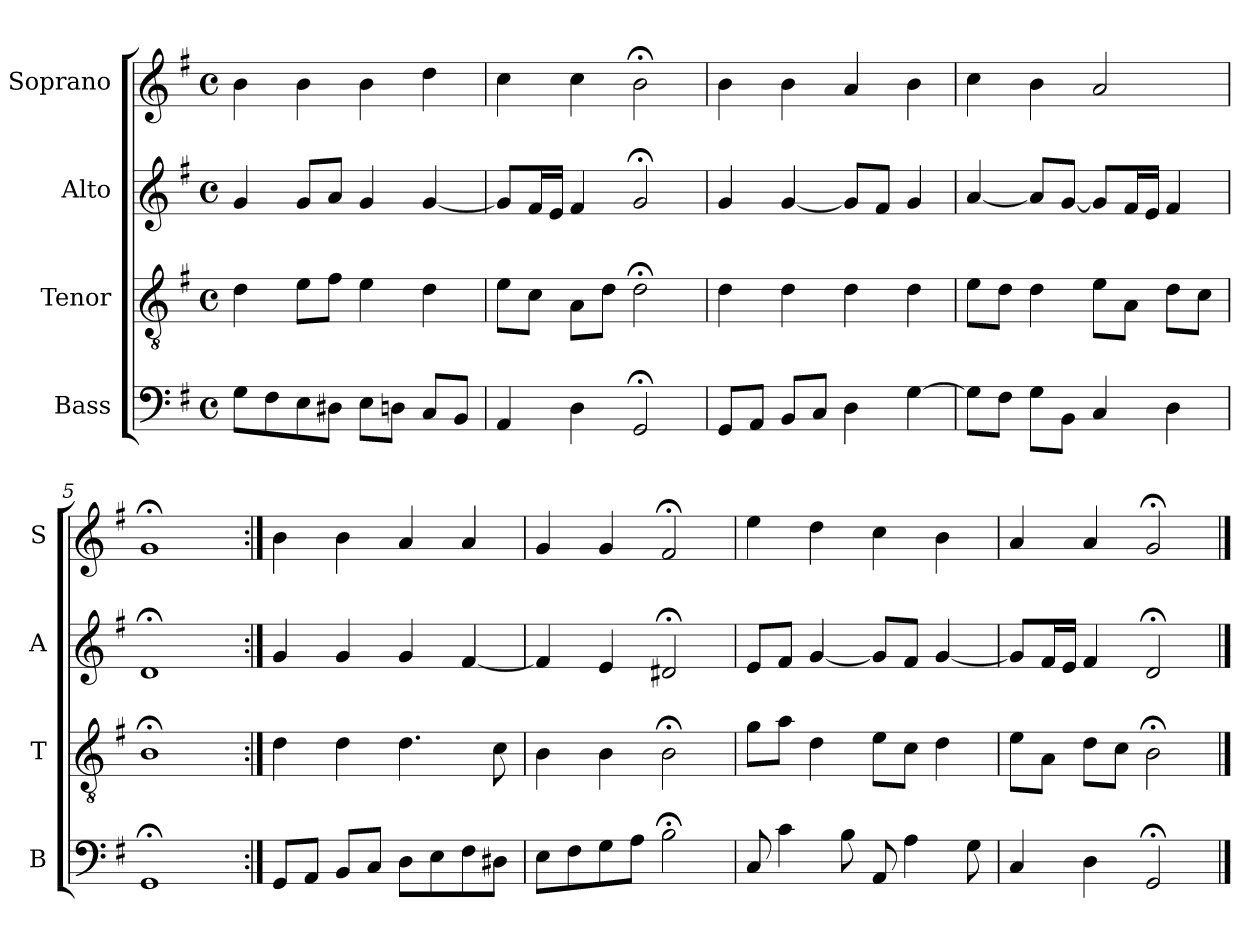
**kern	**kern	**kern	**kern
*part4	*part3	*part2	*part1
*staff4	*staff3	*staff2	*staff1
*I"Bass	*I"Tenor	*I"Alto	*I"Soprano
*I'B	*I'T	*I'A	*I'S
*clefF4	*clefGv2	*clefG2	*clefG2
*k[f#]	*k[f#]	*k[f#]	*k[f#]
*G:	*G:	*G:	*G:
*M4/4	*M4/4	*M4/4	*M4/4
*met(c)	*met(c)	*met(c)	*met(c)
*MM100	*MM100	*MM100	*MM100
=1	=1	=1	=1
8GL	4d	4g	4b
8F#	.	.	.
8E	8eL	8gL	4b
8D#XJ	8f#J	8aJ	.
8EL	4e	4g	4b
8DnJ	.	.	.
8CL	4d	[4g	4dd
8BBJ	.	.	.
=2	=2	=2	=2
4AA	8eL	8gL]	4cc
.	8cJ	16f#L	.
.	.	16eJJ	.
4D	8AL	4f#	4cc
.	8dJ	.	.
2GG;<	2d;<	2g;<	2b;<
=3	=3	=3	=3
8GGL	4d	4g	4b
8AAJ	.	.	.
8BBL	4d	[4g	4b
8CJ	.	.	.
4D	4d	8gL]	4a
.	.	8f#J	.
[4G	4d	4g	4b
=4	=4	=4	=4
8GL]	8eL	[4a	4cc
8F#J	8dJ	.	.
8GL	4d	8aL]	4b
8BBJ	.	[8gJ	.
4Ci	8eL	8gL]	2a
.	8AiJ	16f#L	.
.	.	16eJJ	.
4Di	8diL	4f#	.
.	8cJ	.	.
=5	=5	=5	=5
1GG;<	1B;<	1d;<	1g;<
=6:|!	=6:|!	=6:|!	=6:|!
8GGL	4d	4g	4b
8AAJ	.	.	.
8BBL	4d	4g	4b
8CJ	.	.	.
8DL	4.d	4g	4a
8E	.	.	.
8F#	.	[4f#	4a
8D#XJ	8c	.	.
=7	=7	=7	=7
8EL	4B	4f#]	4g
8F#	.	.	.
8G	4B	4e	4g
8AJ	.	.	.
2B;<	2B;<	2d#X;<	2f#;<
=8	=8	=8	=8
8C	8gL	8eL	4ee
4c	8aJ	8f#J	.
.	4d	[4g	4dd
8B	.	.	.
8AA	8eL	8gL]	4cc
4A	8cJ	8f#J	.
.	4d	[4g	4b
8G	.	.	.
=9	=9	=9	=9
4Ci	8eL	8gL]	4a
.	8AiJ	16f#L	.
.	.	16eJJ	.
4Di	8diL	4f#	4a
.	8cJ	.	.
2GG;<	2B;<	2d;<	2g;<
==	==	==	==
*-	*-	*-	*-
